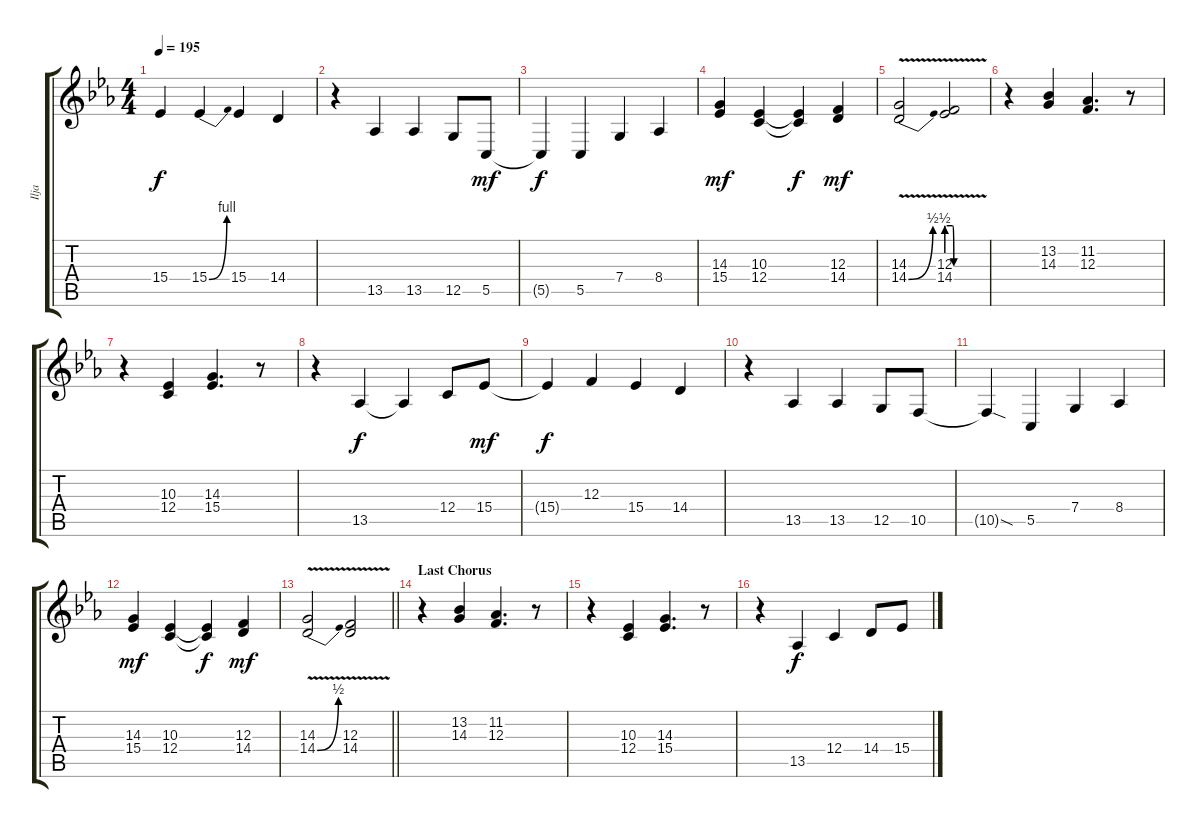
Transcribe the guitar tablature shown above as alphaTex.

\track ("Ilja" "Ilja") {instrument oboe}
\staff {score tabs}
\tuning (D4 A3 F3 C3 G2 C2) {hide}
\ts (4 4)
\tempo 195
\clef g2
\ks cminor
15.4{t}.4{dy f} 15.4{be (bend 0 0 60 4)}.4 15.4.4 14.4.4 |
r.4 13.5.4 13.5.4 12.5.8 5.5.8{dy mf} |
5.5{t}.4{dy f} 5.5.4 7.4.4 8.4.4 |
(14.3 15.4).4{dy mf} (10.3 12.4).4 (10.3{t} 12.4{t}).4{dy f} (12.3 14.4).4{dy mf} |
(14.3 14.4{be (bend 0 0 60 2) v}).2 (12.3 14.4{be (custom 0 2 9 2 11 0 30 0 60 0) v}).2 |
r.4 (13.2 14.3).4 (11.2 12.3).4{d} r.8 |
r.4 (10.3 12.4).4 (14.3 15.4).4{d} r.8 |
r.4 13.5.4{dy f} 13.5{t}.4 12.4.8 15.4.8{dy mf} |
15.4{t}.4{dy f} 12.3.4 15.4.4 14.4.4 |
r.4 13.5.4 13.5.4 12.5.8 10.5.8 |
10.5{sod t}.4 5.5.4 7.4.4 8.4.4 |
(14.3 15.4).4{dy mf} (10.3 12.4).4 (10.3{t} 12.4{t}).4{dy f} (12.3 14.4).4{dy mf} |
\barLineRight lightlight
(14.3 14.4{be (bend 0 0 60 2) v}).2 (12.3 14.4{v}).2 |
\section ("" "Last Chorus")
r.4 (13.2 14.3).4 (11.2 12.3).4{d} r.8 |
r.4 (10.3 12.4).4 (14.3 15.4).4{d} r.8 |
r.4 13.5.4{dy f} 12.4.4 14.4.8 15.4.8
